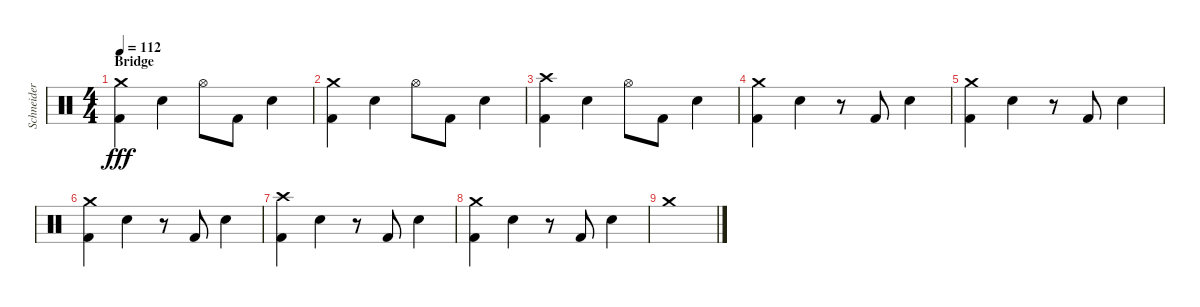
\track ("Schneider - Drums" "Schneider ") {instrument percussion}
\staff {score}
\articulation defaults
\ts (4 4)
\section ("" "Bridge")
\tempo 112
\clef neutral
\ks c
("Crash medium (hit)" "Kick (hit) 2").4{dy fff} "Snare (hit) 2".4 "Hi-Hat (open)".8 "Kick (hit) 2".8 "Snare (hit) 2".4 |
("Crash medium (hit)" "Kick (hit) 2").4 "Snare (hit) 2".4 "Hi-Hat (open)".8 "Kick (hit) 2".8 "Snare (hit) 2".4 |
("Crash high (hit)" "Kick (hit) 2").4 "Snare (hit) 2".4 "Hi-Hat (open)".8 "Kick (hit) 2".8 "Snare (hit) 2".4 |
("Crash medium (hit)" "Kick (hit) 2").4 "Snare (hit) 2".4 r.8 "Kick (hit) 2".8 "Snare (hit) 2".4 |
("Crash medium (hit)" "Kick (hit) 2").4 "Snare (hit) 2".4 r.8 "Kick (hit) 2".8 "Snare (hit) 2".4 |
("Crash medium (hit)" "Kick (hit) 2").4 "Snare (hit) 2".4 r.8 "Kick (hit) 2".8 "Snare (hit) 2".4 |
("Crash high (hit)" "Kick (hit) 2").4 "Snare (hit) 2".4 r.8 "Kick (hit) 2".8 "Snare (hit) 2".4 |
("Crash medium (hit)" "Kick (hit) 2").4 "Snare (hit) 2".4 r.8 "Kick (hit) 2".8 "Snare (hit) 2".4 |
"Crash medium (hit)".1
